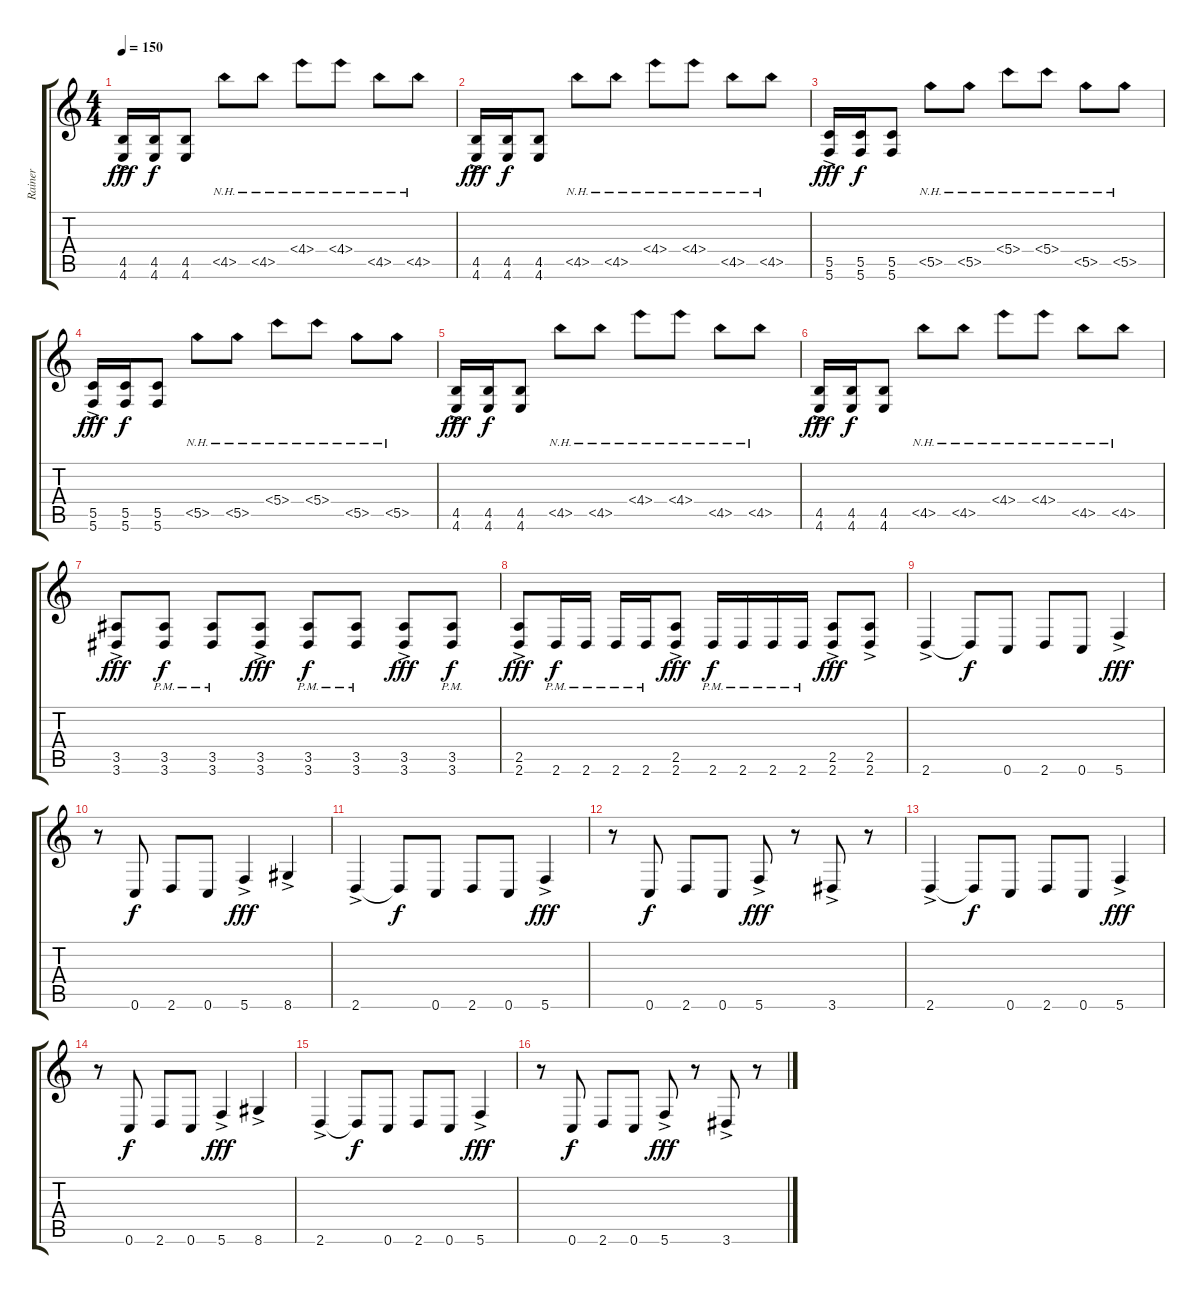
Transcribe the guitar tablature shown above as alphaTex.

\track ("Rainer" "Rainer") {instrument distortionguitar}
\staff {score tabs}
\tuning (D4 A3 F3 C3 G2 C2) {hide}
\ts (4 4)
\tempo 150
\clef g2
\ks c
(4.5 4.6{ac}).16{dy fff} (4.5 4.6).16{dy f} (4.5 4.6).8 4.5{nh}.8 4.5{nh}.8 4.4{nh}.8 4.4{nh}.8 4.5{nh}.8 4.5{nh}.8 |
(4.5 4.6{ac}).16{dy fff} (4.5 4.6).16{dy f} (4.5 4.6).8 4.5{nh}.8 4.5{nh}.8 4.4{nh}.8 4.4{nh}.8 4.5{nh}.8 4.5{nh}.8 |
(5.5 5.6{ac}).16{dy fff} (5.5 5.6).16{dy f} (5.5 5.6).8 5.5{nh}.8 5.5{nh}.8 5.4{nh}.8 5.4{nh}.8 5.5{nh}.8 5.5{nh}.8 |
(5.5 5.6{ac}).16{dy fff} (5.5 5.6).16{dy f} (5.5 5.6).8 5.5{nh}.8 5.5{nh}.8 5.4{nh}.8 5.4{nh}.8 5.5{nh}.8 5.5{nh}.8 |
(4.5 4.6{ac}).16{dy fff} (4.5 4.6).16{dy f} (4.5 4.6).8 4.5{nh}.8 4.5{nh}.8 4.4{nh}.8 4.4{nh}.8 4.5{nh}.8 4.5{nh}.8 |
(4.5 4.6{ac}).16{dy fff} (4.5 4.6).16{dy f} (4.5 4.6).8 4.5{nh}.8 4.5{nh}.8 4.4{nh}.8 4.4{nh}.8 4.5{nh}.8 4.5{nh}.8 |
(3.5{ac} 3.6).8{dy fff} (3.5{pm} 3.6).8{dy f} (3.5{pm} 3.6).8 (3.5{ac} 3.6).8{dy fff} (3.5{pm} 3.6).8{dy f} (3.5{pm} 3.6).8 (3.5{ac} 3.6).8{dy fff} (3.5{pm} 3.6).8{dy f} |
(2.5 2.6{ac}).8{dy fff} 2.6{pm}.16{dy f} 2.6{pm}.16 2.6{pm}.16 2.6{pm}.16 (2.5{ac} 2.6).8{dy fff} 2.6{pm}.16{dy f} 2.6{pm}.16 2.6{pm}.16 2.6{pm}.16 (2.5{ac} 2.6).8{dy fff} (2.5{ac} 2.6).8 |
2.6{ac}.4 2.6{t}.8{dy f} 0.6.8 2.6.8 0.6.8 5.6{ac}.4{dy fff} |
r.8 0.6.8{dy f} 2.6.8 0.6.8 5.6{ac}.4{dy fff} 8.6{ac}.4 |
2.6{ac}.4 2.6{t}.8{dy f} 0.6.8 2.6.8 0.6.8 5.6{ac}.4{dy fff} |
r.8 0.6.8{dy f} 2.6.8 0.6.8 5.6{ac}.8{dy fff} r.8 3.6{ac}.8 r.8 |
2.6{ac}.4 2.6{t}.8{dy f} 0.6.8 2.6.8 0.6.8 5.6{ac}.4{dy fff} |
r.8 0.6.8{dy f} 2.6.8 0.6.8 5.6{ac}.4{dy fff} 8.6{ac}.4 |
2.6{ac}.4 2.6{t}.8{dy f} 0.6.8 2.6.8 0.6.8 5.6{ac}.4{dy fff} |
r.8 0.6.8{dy f} 2.6.8 0.6.8 5.6{ac}.8{dy fff} r.8 3.6{ac}.8 r.8
